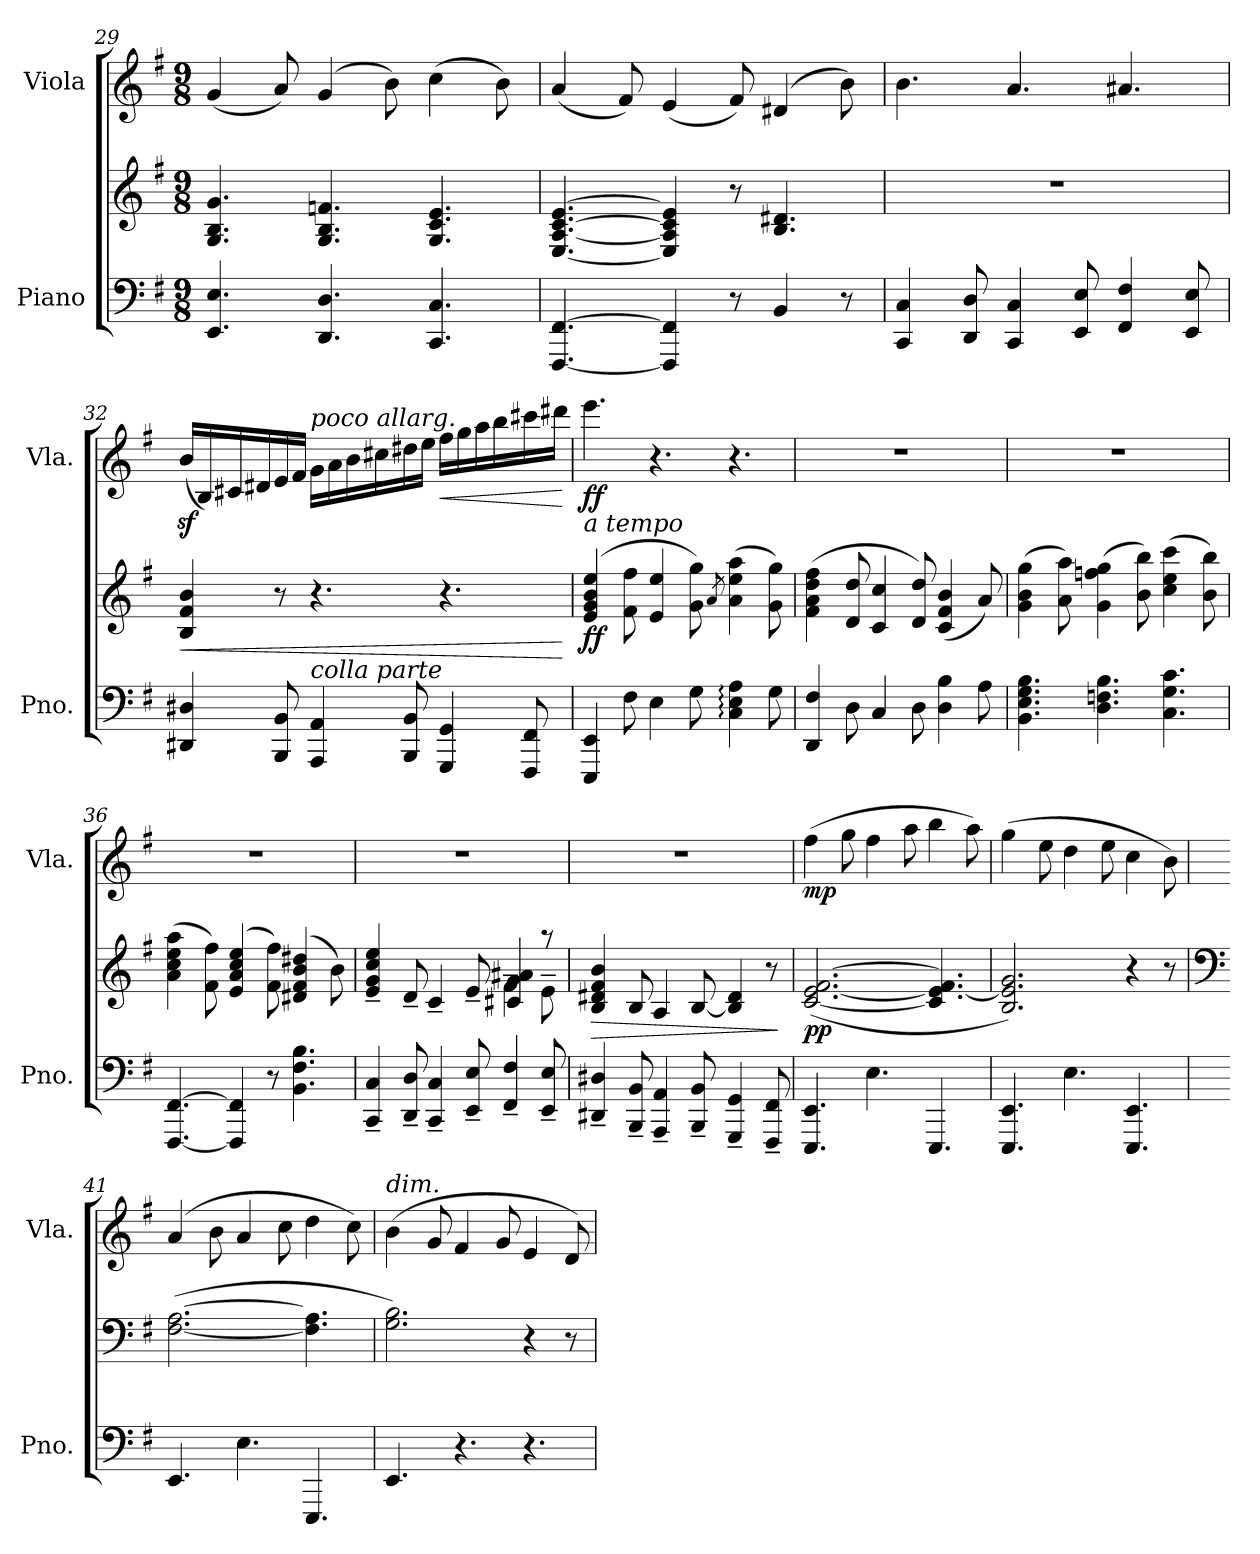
**kern	**kern	**dynam	**kern	**dynam
*part2	*part2	*part2	*part1	*part1
*staff3	*staff2	*staff2/3	*staff1	*staff1
*I"Piano	*	*	*I"Viola	*
*I'Pno.	*	*	*I'Vla.	*
*clefF4	*clefG2	*	*clefG2	*
*k[f#]	*k[f#]	*	*k[f#]	*
*M9/8	*M9/8	*	*M9/8	*
=29	=29	=29	=29	=29
4.EE/ 4.E/	4.G/ 4.B/ 4.g/	.	(4g/	.
.	.	.	8a/)	.
4.DD/ 4.D/	4.G/ 4.B/ 4.fn/	.	(4g/	.
.	.	.	8b\)	.
4.CC/ 4.C/	4.G/ 4.c/ 4.e/	.	(4cc\	.
.	.	.	8b\)	.
!!LO:PB:g=z
=30	=30	=30	=30	=30
[4.FFF#/ [4.FF#/	[4.E/ [4.A/ [4.c/ [4.e/	.	(4a/	.
.	.	.	8f#/)	.
4FFF#/] 4FF#/]	4E/] 4A/] 4c/] 4e/]	.	(4e/	.
8r	8r	.	8f#/)	.
4BB/	4.B/ 4.d#X/	.	(4d#X/	.
8r	.	.	8b\)	.
=31	=31	=31	=31	=31
4CC/ 4C/	8%9r	.	4.b\	.
8DD/ 8D/	.	.	.	.
4CC/ 4C/	.	.	4.a/	.
8EE/ 8E/	.	.	.	.
4FF#/ 4F#/	.	.	4.a#X/	.
8EE/ 8E/	.	.	.	.
=32	=32	=32	=32	=32
!	!	!LO:HP:b	!	!
4DD#X/ 4D#X/	4B/ 4f#/ 4b/	<	(16bz</LL	.
.	.	.	16B/)	.
.	.	.	16c#X/	.
.	.	.	16d#X/	.
8BBB/ 8BB/	8r	.	16e/	.
.	.	.	16f#/JJ	.
!	!	!	!LO:TX:a:i:t=poco allarg.	!
!LO:TX:a:i:t=colla parte	!	!	!	!
4AAA/ 4AA/	4.r	.	16g\LL	.
.	.	.	16a\	.
.	.	.	16b\	.
.	.	.	16cc#X\	.
8BBB/ 8BB/	.	.	16dd#X\	.
.	.	.	16ee\JJ	.
*	*	*	*MM75	*
!	!	!	!	!LO:HP:b
4GGG/ 4GG/	4.r	.	16ff#\LL	<
*	*	*	*MM72	*
.	.	.	16gg\	.
*	*	*	*MM69	*
.	.	.	16aa\	.
*	*	*	*MM66	*
.	.	.	16bb\	.
*	*	*	*MM63	*
8FFF#/ 8FF#/	.	.	16ccc#X\	.
*	*	*	*MM60	*
.	.	.	16ddd#X\JJ	.
.	.	[	.	[
=33	=33	=33	=33	=33
*	*	*	*MM78	*
!	!LO:TX:a:i:t=a tempo	!	!	!
!	!	!LO:DY:b	!	!LO:DY:b
4EEE/ 4EE/	(4e/ 4g/ 4b/ 4ee/	ff	4.eee\	ff
8F#\	8f#\ 8ff#\	.	.	.
4E\	4e/ 4ee/	.	4.r	.
8G\	8g\ 8gg\)	.	.	.
.	8qa/	.	.	.
4C\: 4E\: 4A\:	(4a\ 4ee\ 4aa\	.	4.r	.
8G\	8g\ 8gg\)	.	.	.
=34	=34	=34	=34	=34
4DD/ 4F#/	(4f#\ 4a\ 4dd\ 4ff#\	.	8%9r	.
8D\	8d/ 8dd/	.	.	.
4C/	4c/ 4cc/	.	.	.
8D\	8d/ 8dd/)	.	.	.
4D\ 4B\	(4c/ 4f#/ 4b/	.	.	.
8A\	8a/)	.	.	.
!!LO:LB:g=z
=35	=35	=35	=35	=35
4.BB\ 4.E\ 4.G\ 4.B\	(4g\ 4b\ 4gg\	.	8%9r	.
.	8a\ 8aa\)	.	.	.
4.D\ 4.Fn\ 4.B\	(4g\ 4ffn\ 4gg\	.	.	.
.	8b\ 8bb\)	.	.	.
4.C\ 4.G\ 4.c\	(4cc\ 4ee\ 4ccc\	.	.	.
.	8b\ 8bb\)	.	.	.
=36	=36	=36	=36	=36
[4.FFF#/ [4.FF#/	(4a\ 4cc\ 4ee\ 4aa\	.	8%9r	.
.	8f#\ 8ff#\)	.	.	.
4FFF#/] 4FF#/]	(4e/ 4a/ 4cc/ 4ee/	.	.	.
8r	8f#\ 8ff#\)	.	.	.
4.BB\ 4.F#\ 4.B\	(4d#X/ 4f#/ 4b/ 4dd#X/	.	.	.
.	8b\)	.	.	.
=37	=37	=37	=37	=37
*	*^	*	*	*
4CC/~ 4C/~	4e/~ 4g/~ 4cc/~ 4ee/~	2.ryy	.	8%9r	.
8DD/~ 8D/~	8d~/	.	.	.	.
4CC/~ 4C/~	4c~/	.	.	.	.
8EE/~ 8E/~	8e~/	.	.	.	.
4FF#/~ 4F#/~	4f#~\	4c#X/ 4g/ 4a#X/	.	.	.
8EE/~ 8E/~	8e~\	8raa	.	.	.
=38	=38	=38	=38	=38	=38
!	!LO:TX:a:i:t=dim.	!	!	!	!
!	!	!	!LO:HP:b	!	!
*	*v	*v	*	*	*
4DD#X/~ 4D#X/~	4B/ 4d#X/ 4f#/ 4b/	>	8%9r	.
8BBB/~ 8BB/~	8B/	.	.	.
4AAA/~ 4AA/~	4A/	.	.	.
8BBB/~ 8BB/~	[8B/	.	.	.
4GGG/~ 4GG/~	4B/] 4d#/	.	.	.
8FFF#/~ 8FF#/~	8r	.	.	.
.	.	]	.	.
=39	=39	=39	=39	=39
!	!	!LO:DY:b	!	!LO:DY:b
4.EEE/ 4.EE/	(>[2.c/ [2.e/ [2.f#/	pp	(4ff#\	mp
.	.	.	8gg\	.
4.E\	.	.	4ff#\	.
.	.	.	8aa\	.
4.EEE/	4.c/] 4.e/_ 4.f#/]	.	4bb\	.
.	.	.	8aa\)	.
=40	=40	=40	=40	=40
4.EEE/ 4.EE/	2.B/ 2.e/] 2.g/)	.	(4gg\	.
.	.	.	8ee\	.
4.E\	.	.	4dd\	.
.	.	.	8ee\	.
4.EEE/ 4.EE/	4r	.	4cc\	.
.	8r	.	8b\)	.
!!LO:LB:g=z
=41	=41	=41	=41	=41
*	*clefF4	*	*	*
4.EE/	([2.F#\ [2.A\	.	(4a/	.
.	.	.	8b\	.
4.E\	.	.	4a/	.
.	.	.	8cc\	.
4.EEE/	4.F#\] 4.A\]	.	4dd\	.
.	.	.	8cc\)	.
=42	=42	=42	=42	=42
!	!	!	!LO:TX:a:i:t=dim.	!
4.EE/	2.G\ 2.B\)	.	(4b\	.
.	.	.	8g/	.
4.r	.	.	4f#/	.
.	.	.	8g/	.
4.r	4r	.	4e/	.
.	8r	.	8d/)	.
=	=	=	=	=
*-	*-	*-	*-	*-
